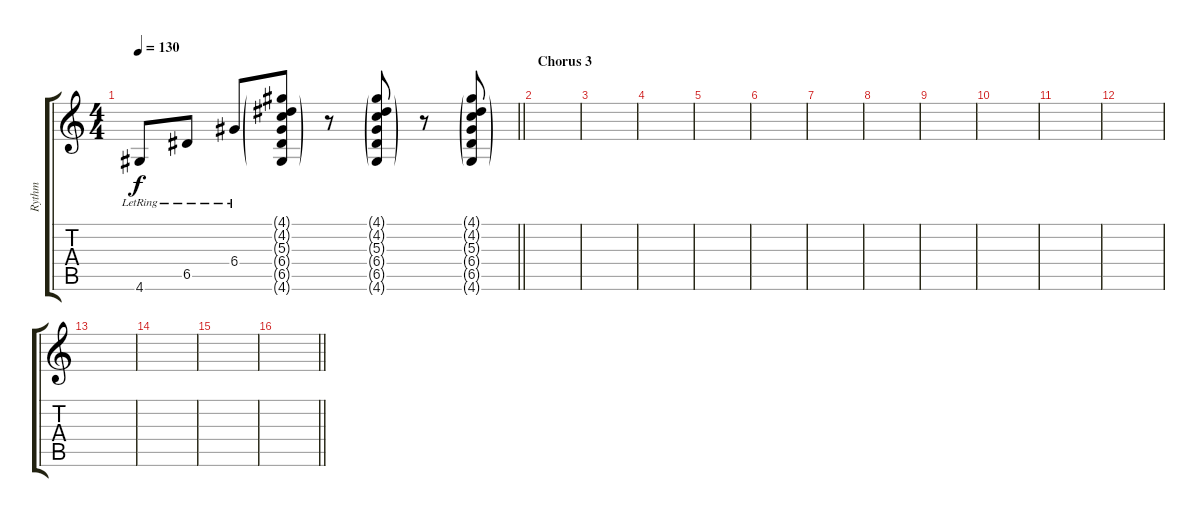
\track ("Rythm" "Rythm") {instrument electricguitarclean}
\staff {score tabs}
\tuning (E4 B3 G3 D3 A2 E2) {hide}
\ts (4 4)
\tempo 130
\clef g2
\barLineRight lightlight
\ks c
4.6{lr}.8{dy f} 6.5{lr}.8 6.4{lr}.8 (4.1{g} 4.2{g} 5.3{g} 6.4{g} 6.5{g} 4.6{g}).8 r.8 (4.1{g} 4.2{g} 5.3{g} 6.4{g} 6.5{g} 4.6{g}).8 r.8 (4.1{g} 4.2{g} 5.3{g} 6.4{g} 6.5{g} 4.6{g}).8 |
\section ("" "Chorus 3")
|
|
|
|
|
|
|
|
|
|
|
|
|
|
\barLineRight lightlight
